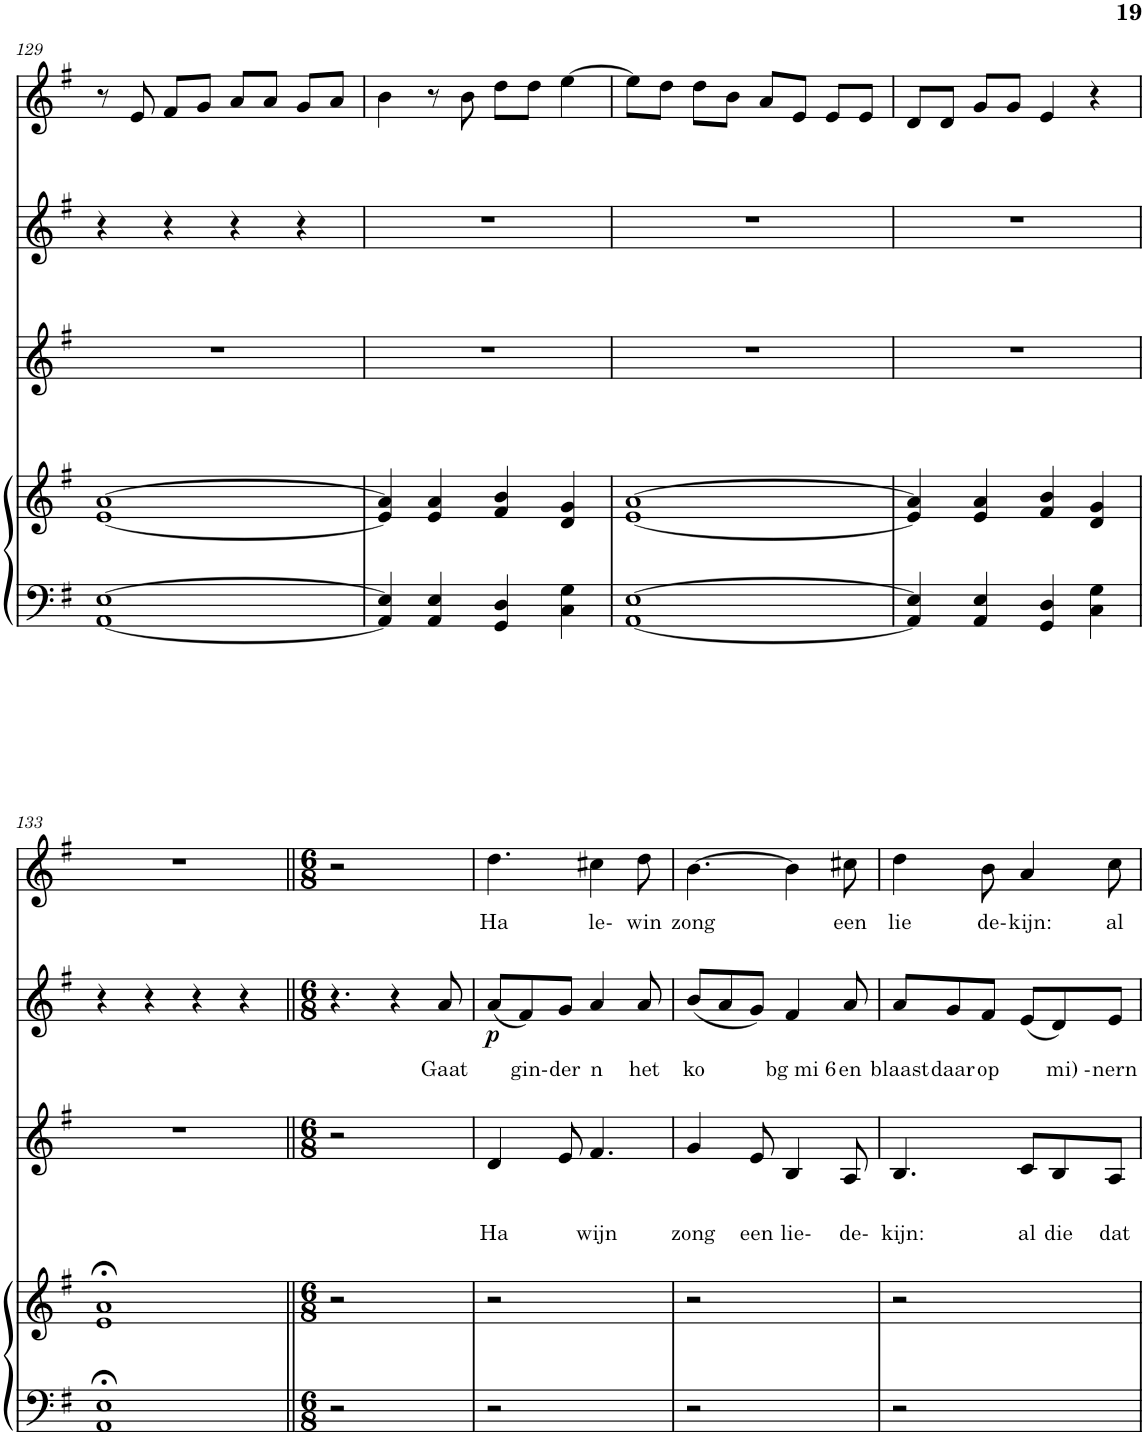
**kern	**kern	**kern	**text	**text	**text	**kern	**text	**text	**dynam	**kern	**text
*part4	*part4	*part3	*part3	*part3	*part3	*part2	*part2	*part2	*part2	*part1	*part1
*staff5	*staff4	*staff3	*staff3	*staff3	*staff3	*staff2	*staff2	*staff2	*staff2	*staff1	*staff1
*I"part 3	*	*I"part 2	*	*	*	*I"part 1	*	*	*	*I"part 0	*
!!LO:PB:g=z
*clefF4	*clefG2	*clefG2	*	*	*	*clefG2	*	*	*	*clefG2	*
*k[f#]	*k[f#]	*k[f#]	*	*	*	*k[f#]	*	*	*	*k[f#]	*
*M4/4	*M4/4	*M4/4	*	*	*	*M4/4	*	*	*	*M4/4	*
=129	=129	=129	=129	=129	=129	=129	=129	=129	=129	=129	=129
[1AA [1E	[1e [1a	1r	.	.	.	4r	.	.	.	8r	.
.	.	.	.	.	.	.	.	.	.	8e/	.
.	.	.	.	.	.	4r	.	.	.	8f#/L	.
.	.	.	.	.	.	.	.	.	.	8g/J	.
.	.	.	.	.	.	4r	.	.	.	8a/L	.
.	.	.	.	.	.	.	.	.	.	8a/J	.
.	.	.	.	.	.	4r	.	.	.	8g/L	.
.	.	.	.	.	.	.	.	.	.	8a/J	.
=130	=130	=130	=130	=130	=130	=130	=130	=130	=130	=130	=130
4AA/] 4E/]	4e/] 4a/]	1r	.	.	.	1r	.	.	.	4b\	.
4AA/ 4E/	4e/ 4a/	.	.	.	.	.	.	.	.	8r	.
.	.	.	.	.	.	.	.	.	.	8b\	.
4GG/ 4D/	4f#/ 4b/	.	.	.	.	.	.	.	.	8dd\L	.
.	.	.	.	.	.	.	.	.	.	8dd\J	.
4C\ 4G\	4d/ 4g/	.	.	.	.	.	.	.	.	[4ee\	.
=131	=131	=131	=131	=131	=131	=131	=131	=131	=131	=131	=131
[1AA [1E	[1e [1a	1r	.	.	.	1r	.	.	.	8ee\L]	.
.	.	.	.	.	.	.	.	.	.	8dd\J	.
.	.	.	.	.	.	.	.	.	.	8dd\L	.
.	.	.	.	.	.	.	.	.	.	8b\J	.
.	.	.	.	.	.	.	.	.	.	8a/L	.
.	.	.	.	.	.	.	.	.	.	8e/J	.
.	.	.	.	.	.	.	.	.	.	8e/L	.
.	.	.	.	.	.	.	.	.	.	8e/J	.
=132	=132	=132	=132	=132	=132	=132	=132	=132	=132	=132	=132
4AA/] 4E/]	4e/] 4a/]	1r	.	.	.	1r	.	.	.	8d/L	.
.	.	.	.	.	.	.	.	.	.	8d/J	.
4AA/ 4E/	4e/ 4a/	.	.	.	.	.	.	.	.	8g/L	.
.	.	.	.	.	.	.	.	.	.	8g/J	.
4GG/ 4D/	4f#/ 4b/	.	.	.	.	.	.	.	.	4e/	.
4C\ 4G\	4d/ 4g/	.	.	.	.	.	.	.	.	4r	.
!!LO:LB:g=z
=133	=133	=133	=133	=133	=133	=133	=133	=133	=133	=133	=133
1AA;< 1E;<	1e;< 1a;<	1r	.	.	.	4r	.	.	.	1r	.
.	.	.	.	.	.	4r	.	.	.	.	.
.	.	.	.	.	.	4r	.	.	.	.	.
.	.	.	.	.	.	4r	.	.	.	.	.
=134||	=134||	=134||	=134||	=134||	=134||	=134||	=134||	=134||	=134||	=134||	=134||
*M6/8	*M6/8	*M6/8	*	*	*	*M6/8	*	*	*	*M6/8	*
2r	2r	2r	.	.	.	4.r	.	.	.	2r	.
.	.	.	.	.	.	4r	.	.	.	.	.
4ryy	4ryy	4ryy	.	.	.	.	.	.	.	4ryy	.
!	!	!	!	!	!	!	!	!LO:LY:b	!	!	!
.	.	.	.	.	.	8a/	.	Gaat	.	.	.
=135	=135	=135	=135	=135	=135	=135	=135	=135	=135	=135	=135
!	!	!	!	!	!LO:LY:b	!	!	!	!LO:DY:b	!	!LO:LY:b
2r	2r	4d/	.	.	Ha	(8a/L	.	.	p	4.dd\	Ha
!	!	!	!	!	!	!	!	!LO:LY:b	!	!	!
.	.	.	.	.	.	8f#/)	.	gin-	.	.	.
!	!	!	!	!	!	!	!	!LO:LY:b	!	!	!
.	.	8e/	.	.	.	8g/J	.	der	.	.	.
!	!	!	!	!	!LO:LY:b	!	!	!LO:LY:b	!	!	!LO:LY:b
.	.	4.f#/	.	.	wijn	4a/	.	n	.	4cc#X\	le-
4ryy	4ryy	.	.	.	.	.	.	.	.	.	.
!	!	!	!	!	!	!	!	!LO:LY:b	!	!	!LO:LY:b
.	.	.	.	.	.	8a/	.	het	.	8dd\	win
=136	=136	=136	=136	=136	=136	=136	=136	=136	=136	=136	=136
!	!	!	!	!	!LO:LY:b	!	!	!LO:LY:b	!	!	!LO:LY:b
2r	2r	4g/	.	.	zong	(8b/L	.	ko	.	[4.b\	zong
.	.	.	.	.	.	8a/	.	.	.	.	.
!	!	!	!	!	!LO:LY:b	!	!	!	!	!	!
.	.	8e/	.	.	een	8g/J)	.	.	.	.	.
!	!	!	!	!	!LO:LY:b	!	!	!LO:LY:b	!	!	!
.	.	4B/	.	.	lie-	4f#/	.	bg mi 6	.	4b\]	.
4ryy	4ryy	.	.	.	.	.	.	.	.	.	.
!	!	!	!	!	!LO:LY:b	!	!	!LO:LY:b	!	!	!LO:LY:b
.	.	8A/	.	.	de-	8a/	.	en	.	8cc#X\	een
=137	=137	=137	=137	=137	=137	=137	=137	=137	=137	=137	=137
!	!	!	!	!	!LO:LY:b	!	!	!LO:LY:b	!	!	!LO:LY:b
2r	2r	4.B/	.	.	kijn:	8a/L	.	blaast	.	4dd\	lie
!	!	!	!	!	!	!	!	!LO:LY:b	!	!	!
.	.	.	.	.	.	8g/	.	daar	.	.	.
!	!	!	!	!	!	!	!	!LO:LY:b	!	!	!LO:LY:b
.	.	.	.	.	.	8f#/J	.	op	.	8b\	de-
!	!	!	!	!	!LO:LY:b	!	!	!	!	!	!LO:LY:b
.	.	8c/L	.	.	al	(8e/L	.	.	.	4a/	kijn:
!	!	!	!	!	!LO:LY:b	!	!	!LO:LY:b	!	!	!
4ryy	4ryy	8B/	.	.	die	8d/)	.	mi) -	.	.	.
!	!	!	!	!	!LO:LY:b	!	!	!LO:LY:b	!	!	!LO:LY:b
.	.	8A/J	.	.	dat	8e/J	.	nern	.	8cc\	al
=	=	=	=	=	=	=	=	=	=	=	=
*-	*-	*-	*-	*-	*-	*-	*-	*-	*-	*-	*-
